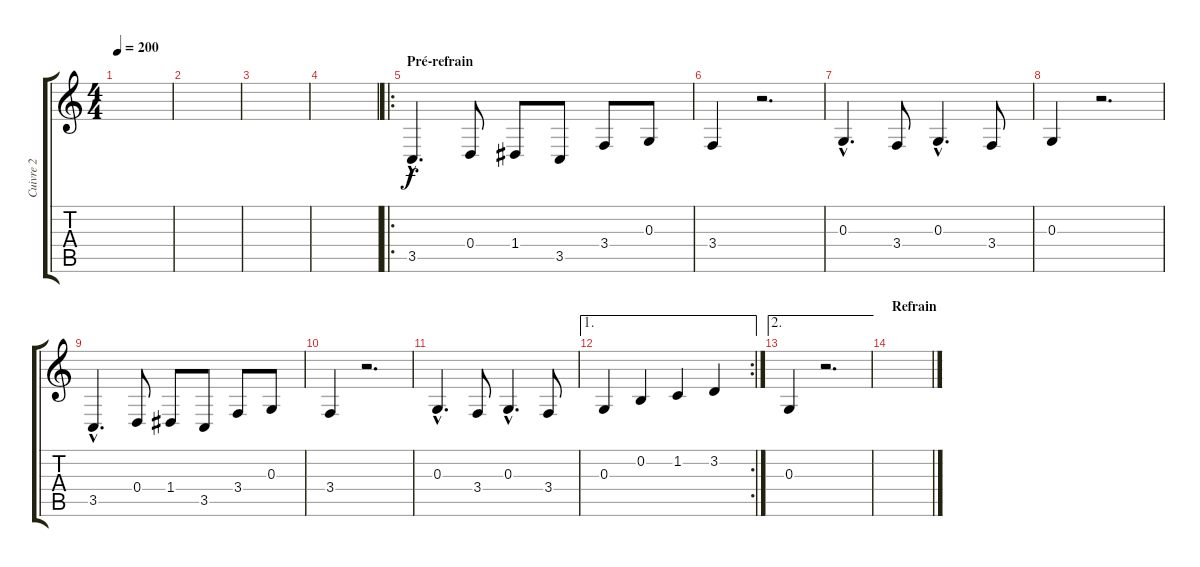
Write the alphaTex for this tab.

\track ("Cuivre 2" "Cuivre 2") {instrument tuba}
\staff {score tabs}
\tuning (E4 B3 G3 D3 A2 E2) {hide}
\ts (4 4)
\tempo 200
\clef g2
\ks c
|
|
|
|
\ro
\section ("" "Pré-refrain")
3.5{hac}.4{d} 0.4.8 1.4.8 3.5.8 3.4.8 0.3.8 |
3.4.4 r.2{d} |
0.3{hac}.4{d} 3.4.8 0.3{hac}.4{d} 3.4.8 |
0.3.4 r.2{d} |
3.5{hac}.4{d} 0.4.8 1.4.8 3.5.8 3.4.8 0.3.8 |
3.4.4 r.2{d} |
0.3{hac}.4{d} 3.4.8 0.3{hac}.4{d} 3.4.8 |
\ae 1
\rc 2
0.3.4 0.2.4 1.2.4 3.2.4 |
\ae 2
0.3.4 r.2{d} |
\section ("" "Refrain")
